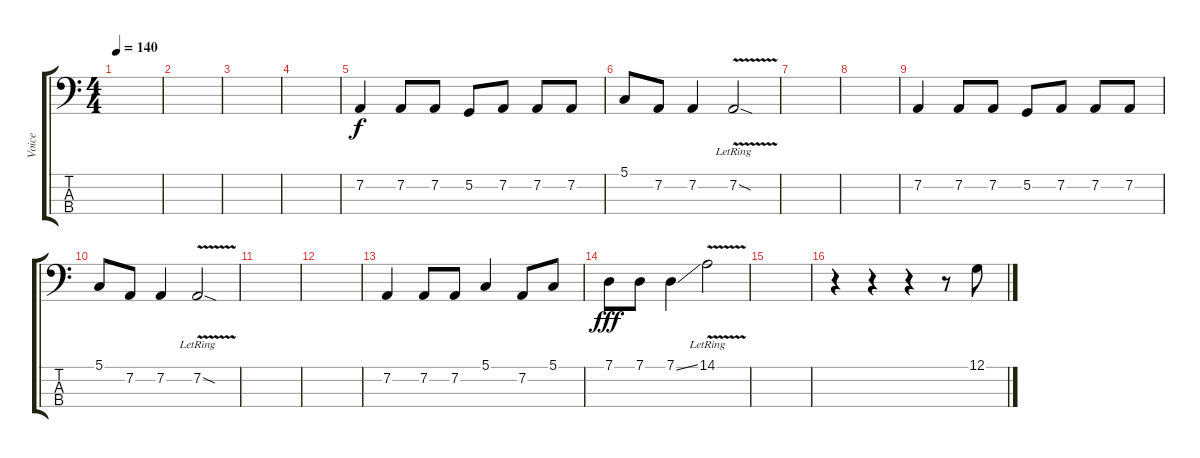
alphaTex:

\track ("Voice" "Voice") {instrument stringensemble1}
\staff {score tabs}
\tuning (G2 D2 A1 E1) {hide}
\ts (4 4)
\tempo 140
\clef f4
\ks c
|
|
|
|
7.2.4{dy f} 7.2.8 7.2.8 5.2.8 7.2.8 7.2.8 7.2.8 |
5.1.8 7.2.8 7.2.4 7.2{v sod lr}.2 |
|
|
7.2.4 7.2.8 7.2.8 5.2.8 7.2.8 7.2.8 7.2.8 |
5.1.8 7.2.8 7.2.4 7.2{v sod lr}.2 |
|
|
7.2.4 7.2.8 7.2.8 5.1.4 7.2.8 5.1.8 |
7.1.8{dy fff} 7.1.8 7.1{ss}.4 14.1{v lr}.2 |
|
r.4 r.4 r.4 r.8 12.1.8
